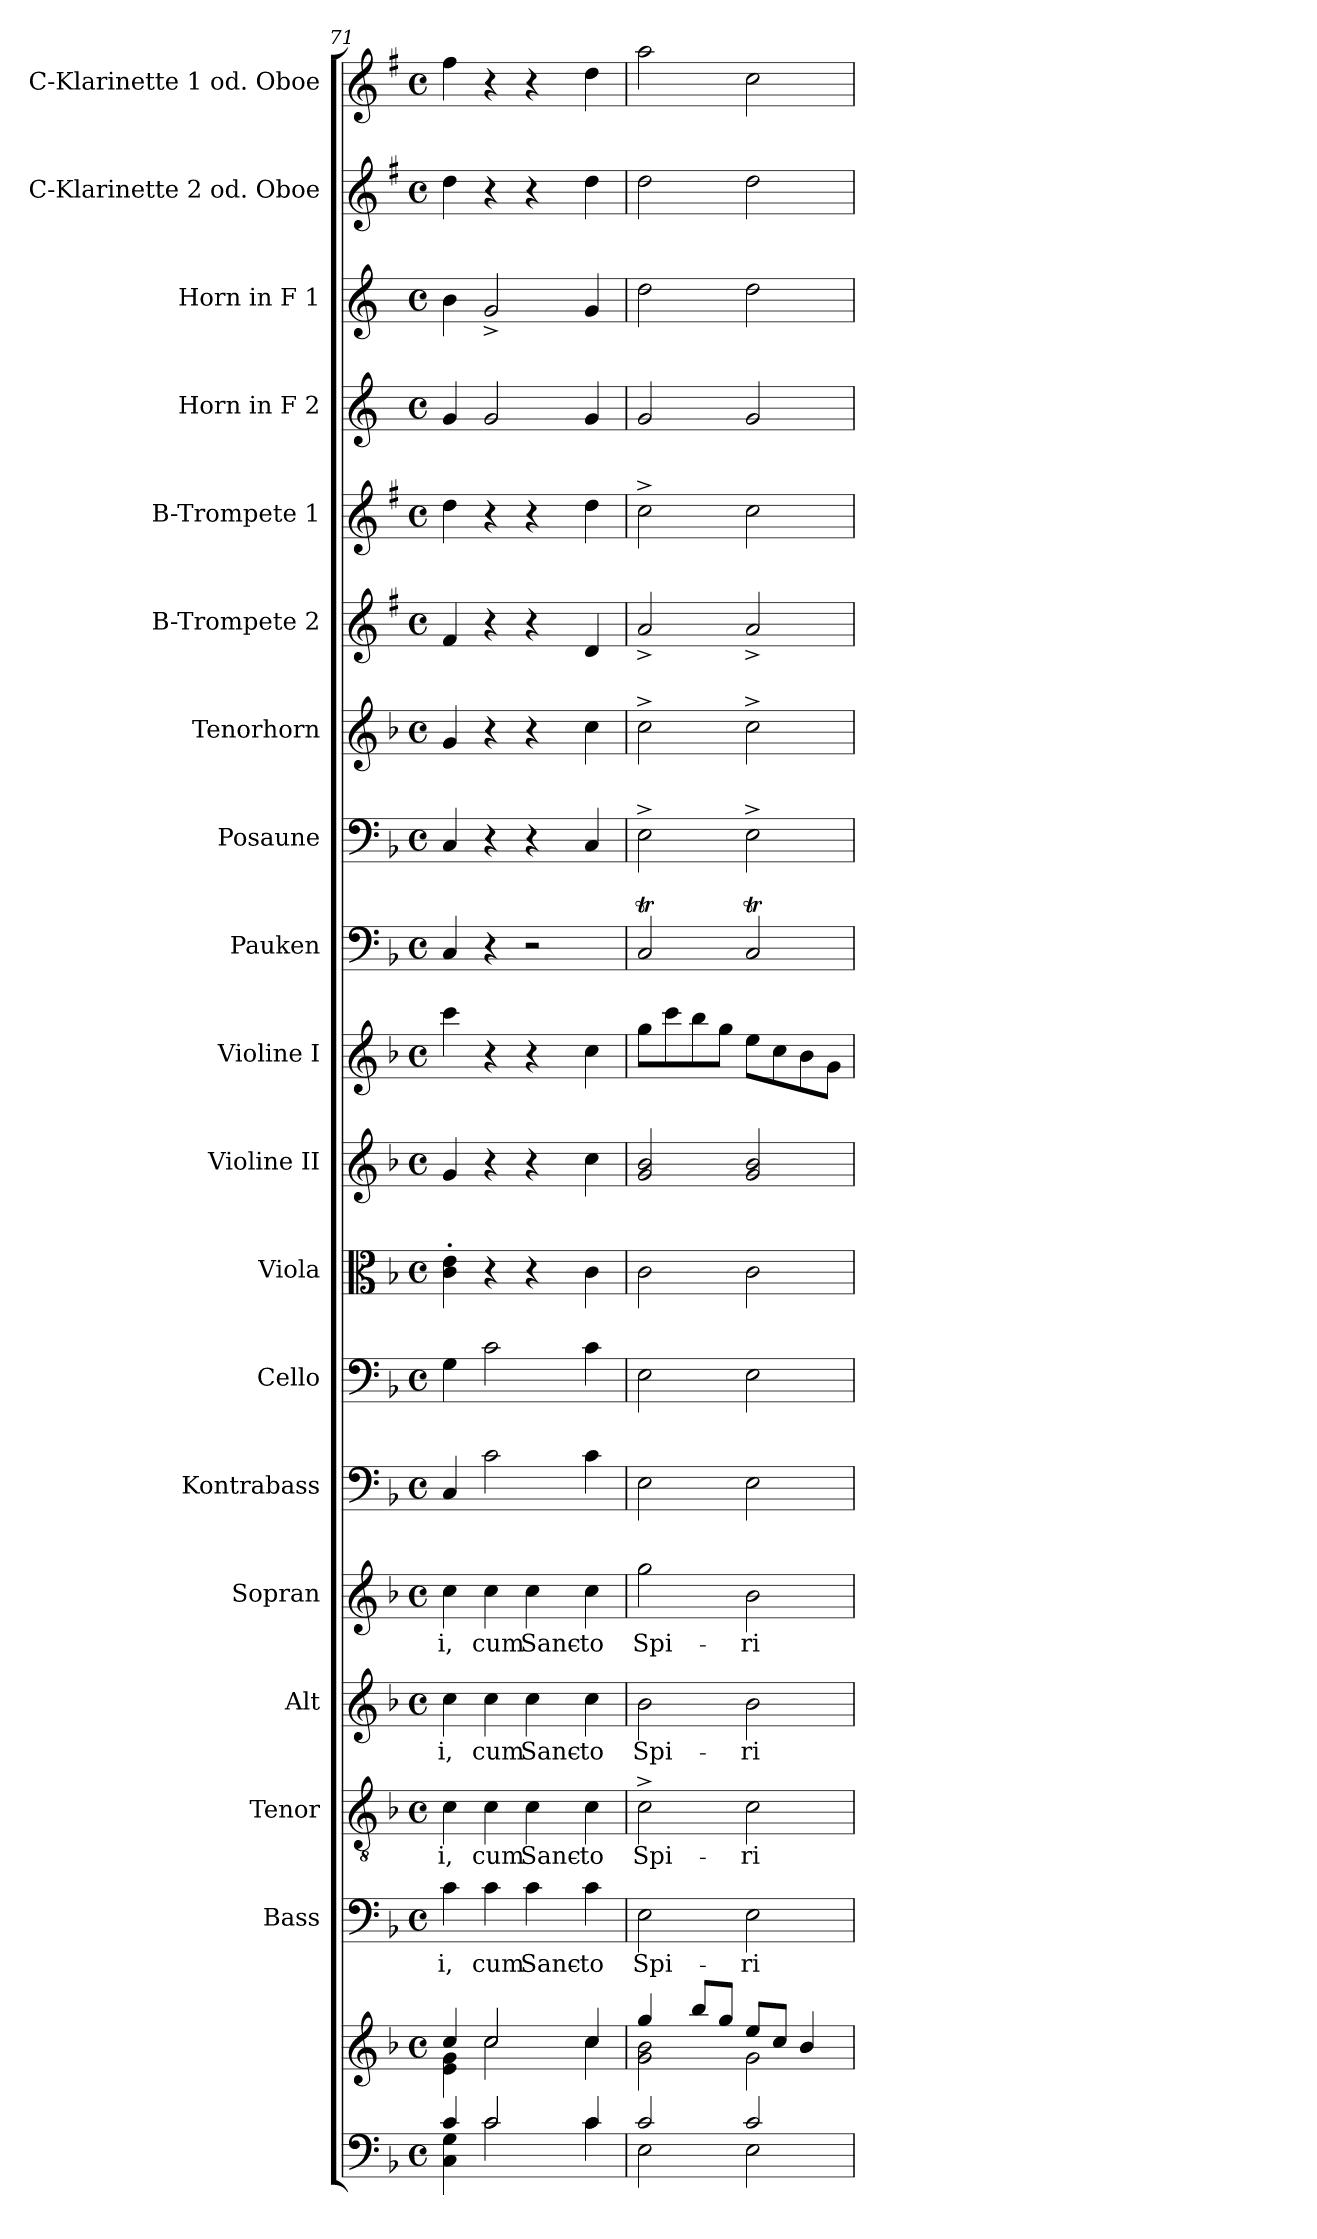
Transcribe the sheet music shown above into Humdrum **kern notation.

**kern	**kern	**kern	**text	**kern	**text	**kern	**text	**kern	**text	**kern	**kern	**kern	**kern	**kern	**kern	**kern	**kern	**kern	**kern	**kern	**kern	**kern	**kern
*part19	*part19	*part18	*part18	*part17	*part17	*part16	*part16	*part15	*part15	*part14	*part13	*part12	*part11	*part10	*part9	*part8	*part7	*part6	*part5	*part4	*part3	*part2	*part1
*staff20	*staff19	*staff18	*staff18	*staff17	*staff17	*staff16	*staff16	*staff15	*staff15	*staff14	*staff13	*staff12	*staff11	*staff10	*staff9	*staff8	*staff7	*staff6	*staff5	*staff4	*staff3	*staff2	*staff1
*	*	*I"Bass	*	*I"Tenor	*	*I"Alt	*	*I"Sopran	*	*I"Kontrabass	*I"Cello	*I"Viola	*I"Violine II	*I"Violine I	*I"Pauken	*I"Posaune	*I"Tenorhorn	*I"B-Trompete 2	*I"B-Trompete 1	*I"Horn in F 2	*I"Horn in F 1	*I"C-Klarinette 2 od. Oboe	*I"C-Klarinette 1 od. Oboe
*	*	*I'B.	*	*I'T.	*	*I'A.	*	*I'S.	*	*I'Kb.	*	*I'Vla.	*I'Vl. II	*I'Vl. I	*I'Pk.	*I'Pos.	*I'T. Hrn.	*I'B Trp. 2	*I'B Trp. 1	*	*	*I'C Kl. 2	*I'C Kl. 1
*clefF4	*clefG2	*clefF4	*	*clefGv2	*	*clefG2	*	*clefG2	*	*clefF4	*clefF4	*clefC3	*clefG2	*clefG2	*clefF4	*clefF4	*clefG2	*clefG2	*clefG2	*clefG2	*clefG2	*clefG2	*clefG2
*	*	*	*	*	*	*	*	*	*	*ITrd7c12	*	*	*	*	*	*	*ITrd8c14	*ITrd1c2	*ITrd1c2	*ITrd4c7	*ITrd4c7	*ITrd1c2	*ITrd1c2
*k[b-]	*k[b-]	*k[b-]	*	*k[b-]	*	*k[b-]	*	*k[b-]	*	*k[b-]	*k[b-]	*k[b-]	*k[b-]	*k[b-]	*k[b-]	*k[b-]	*k[b-]	*k[b-]	*k[b-]	*k[b-]	*k[b-]	*k[b-]	*k[b-]
*F:	*F:	*F:	*	*F:	*	*F:	*	*F:	*	*F:	*F:	*F:	*F:	*F:	*F:	*F:	*F:	*F:	*F:	*F:	*F:	*F:	*F:
*M4/4	*M4/4	*M4/4	*	*M4/4	*	*M4/4	*	*M4/4	*	*M4/4	*M4/4	*M4/4	*M4/4	*M4/4	*M4/4	*M4/4	*M4/4	*M4/4	*M4/4	*M4/4	*M4/4	*M4/4	*M4/4
*met(c)	*met(c)	*met(c)	*	*met(c)	*	*met(c)	*	*met(c)	*	*met(c)	*met(c)	*met(c)	*met(c)	*met(c)	*met(c)	*met(c)	*met(c)	*met(c)	*met(c)	*met(c)	*met(c)	*met(c)	*met(c)
=71	=71	=71	=71	=71	=71	=71	=71	=71	=71	=71	=71	=71	=71	=71	=71	=71	=71	=71	=71	=71	=71	=71	=71
*^	*^	*	*	*	*	*	*	*	*	*	*	*	*	*	*	*	*	*	*	*	*	*	*
!	!	!	!	!	!LO:LY:b	!	!LO:LY:b	!	!LO:LY:b	!	!LO:LY:b	!	!	!	!	!	!	!	!	!	!	!	!	!	!
4c/	4C\ 4G\	4cc/	4e\ 4g\	4c\	-i,	4c\	-i,	4cc\	-i,	4cc\	-i,	4CC/	4G\	4c\'> 4e\'>	4g/	4ccc\	4C/	4C/	4G/	4e/	4cc\	4c/	4e\	4cc\	4ee\
!	!	!	!	!	!LO:LY:b	!	!LO:LY:b	!	!LO:LY:b	!	!LO:LY:b	!	!	!	!	!	!	!	!	!	!	!	!	!	!
2c/	2c\	2cc/	2cc\	4c\	cum	4c\	cum	4cc\	cum	4cc\	cum	2C\	2c\	4r	4r	4r	4r	4r	4r	4r	4r	2c/	2c^</	4r	4r
!	!	!	!	!	!LO:LY:b	!	!LO:LY:b	!	!LO:LY:b	!	!LO:LY:b	!	!	!	!	!	!	!	!	!	!	!	!	!	!
.	.	.	.	4c\	Sanc-	4c\	Sanc-	4cc\	Sanc-	4cc\	Sanc-	.	.	4r	4r	4r	2r	4r	4r	4r	4r	.	.	4r	4r
!	!	!	!	!	!LO:LY:b	!	!LO:LY:b	!	!LO:LY:b	!	!LO:LY:b	!	!	!	!	!	!	!	!	!	!	!	!	!	!
4c/	4c\	4cc/	4cc\	4c\	-to	4c\	-to	4cc\	-to	4cc\	-to	4C\	4c\	4c\	4cc\	4cc\	.	4C/	4c\	4c/	4cc\	4c/	4c/	4cc\	4cc\
=72	=72	=72	=72	=72	=72	=72	=72	=72	=72	=72	=72	=72	=72	=72	=72	=72	=72	=72	=72	=72	=72	=72	=72	=72	=72
!	!	!	!	!	!LO:LY:b	!	!LO:LY:b	!	!LO:LY:b	!	!LO:LY:b	!	!	!	!	!	!	!	!	!	!	!	!	!	!
2c/	2E\	4gg/	2g\ 2b-\	2E\	Spi-	2c^>\	Spi-	2b-\	Spi-	2gg\	Spi-	2EE\	2E\	2c\	2g/ 2b-/	8gg\L	2CT/	2E^>\	2c^>\	2g^</	2b-^>\	2c/	2g\	2cc\	2gg\
.	.	.	.	.	.	.	.	.	.	.	.	.	.	.	.	8ccc\	.	.	.	.	.	.	.	.	.
.	.	8bb-/L	.	.	.	.	.	.	.	.	.	.	.	.	.	8bb-\	.	.	.	.	.	.	.	.	.
.	.	8gg/J	.	.	.	.	.	.	.	.	.	.	.	.	.	8gg\J	.	.	.	.	.	.	.	.	.
!	!	!	!	!	!LO:LY:b	!	!LO:LY:b	!	!LO:LY:b	!	!LO:LY:b	!	!	!	!	!	!	!	!	!	!	!	!	!	!
2c/	2E\	8ee/L	2g\	2E\	-ri-	2c\	-ri-	2b-\	-ri-	2b-\	-ri-	2EE\	2E\	2c\	2g/ 2b-/	8ee\L	2CT/	2E^>\	2c^>\	2g^</	2b-\	2c/	2g\	2cc\	2b-\
.	.	8cc/J	.	.	.	.	.	.	.	.	.	.	.	.	.	8cc\	.	.	.	.	.	.	.	.	.
.	.	4b-/	.	.	.	.	.	.	.	.	.	.	.	.	.	8b-\	.	.	.	.	.	.	.	.	.
.	.	.	.	.	.	.	.	.	.	.	.	.	.	.	.	8g\J	.	.	.	.	.	.	.	.	.
*v	*v	*	*	*	*	*	*	*	*	*	*	*	*	*	*	*	*	*	*	*	*	*	*	*	*
*	*v	*v	*	*	*	*	*	*	*	*	*	*	*	*	*	*	*	*	*	*	*	*	*	*
=	=	=	=	=	=	=	=	=	=	=	=	=	=	=	=	=	=	=	=	=	=	=	=
*-	*-	*-	*-	*-	*-	*-	*-	*-	*-	*-	*-	*-	*-	*-	*-	*-	*-	*-	*-	*-	*-	*-	*-
